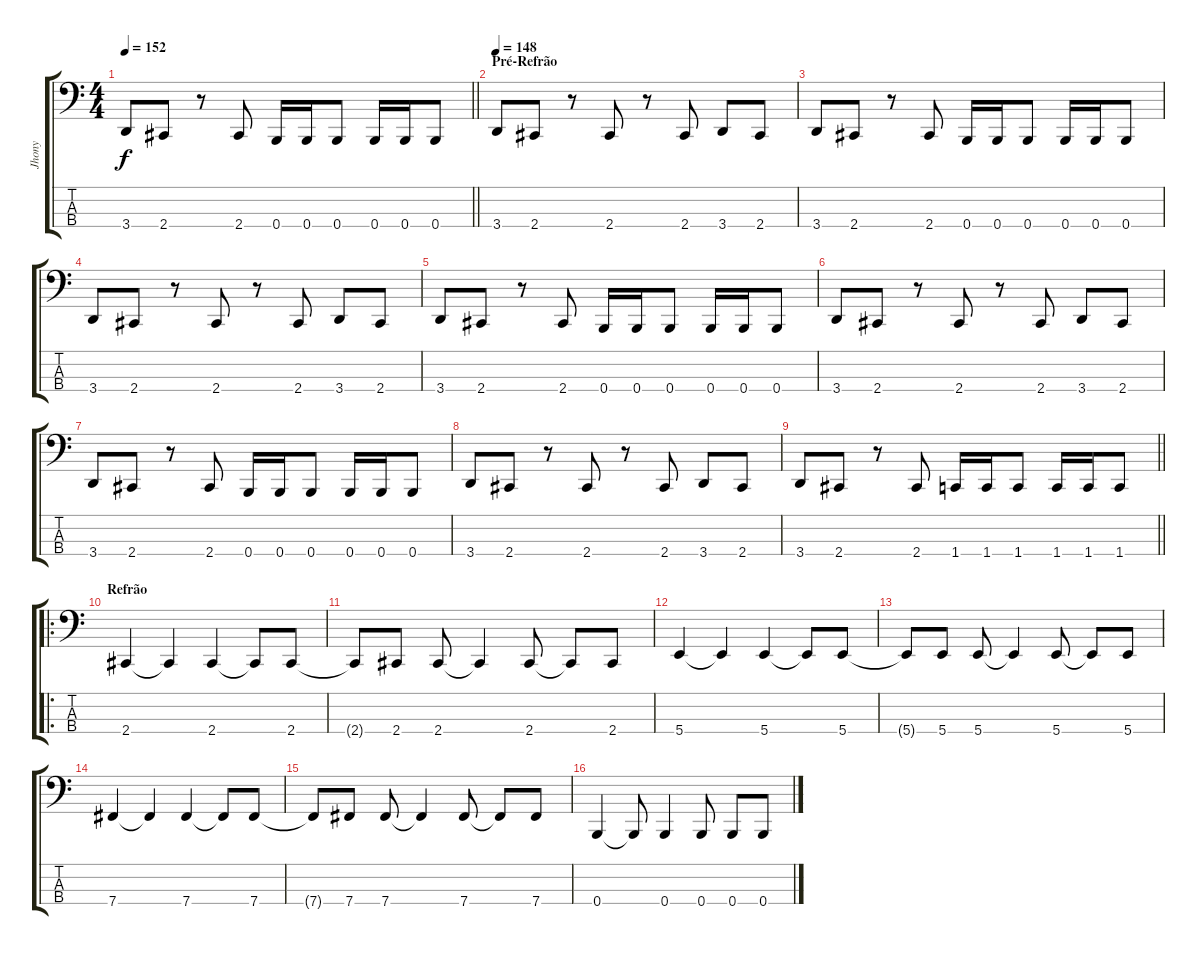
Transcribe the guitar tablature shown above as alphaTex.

\track ("Jhony" "Jhony") {instrument electricbasspick}
\staff {score tabs}
\tuning (E2 B1 Gb1 B0) {hide}
\ts (4 4)
\tempo 152
\clef f4
\barLineRight lightlight
\ks c
3.4.8{dy f} 2.4.8 r.8 2.4.8 0.4.16 0.4.16 0.4.8 0.4.16 0.4.16 0.4.8 |
\section ("" "Pré-Refrão")
\tempo 148
3.4.8 2.4.8 r.8 2.4.8 r.8 2.4.8 3.4.8 2.4.8 |
3.4.8 2.4.8 r.8 2.4.8 0.4.16 0.4.16 0.4.8 0.4.16 0.4.16 0.4.8 |
3.4.8 2.4.8 r.8 2.4.8 r.8 2.4.8 3.4.8 2.4.8 |
3.4.8 2.4.8 r.8 2.4.8 0.4.16 0.4.16 0.4.8 0.4.16 0.4.16 0.4.8 |
3.4.8 2.4.8 r.8 2.4.8 r.8 2.4.8 3.4.8 2.4.8 |
3.4.8 2.4.8 r.8 2.4.8 0.4.16 0.4.16 0.4.8 0.4.16 0.4.16 0.4.8 |
3.4.8 2.4.8 r.8 2.4.8 r.8 2.4.8 3.4.8 2.4.8 |
\barLineRight lightlight
3.4.8 2.4.8 r.8 2.4.8 1.4.16 1.4.16 1.4.8 1.4.16 1.4.16 1.4.8 |
\ro
\section ("" "Refrão")
2.4.4 2.4{t}.4 2.4.4 2.4{t}.8 2.4.8 |
2.4{t}.8 2.4.8 2.4.8 2.4{t}.4 2.4.8 2.4{t}.8 2.4.8 |
5.4.4 5.4{t}.4 5.4.4 5.4{t}.8 5.4.8 |
5.4{t}.8 5.4.8 5.4.8 5.4{t}.4 5.4.8 5.4{t}.8 5.4.8 |
7.4.4 7.4{t}.4 7.4.4 7.4{t}.8 7.4.8 |
7.4{t}.8 7.4.8 7.4.8 7.4{t}.4 7.4.8 7.4{t}.8 7.4.8 |
0.4.4 0.4{t}.8 0.4.4 0.4.8 0.4.8 0.4.8
